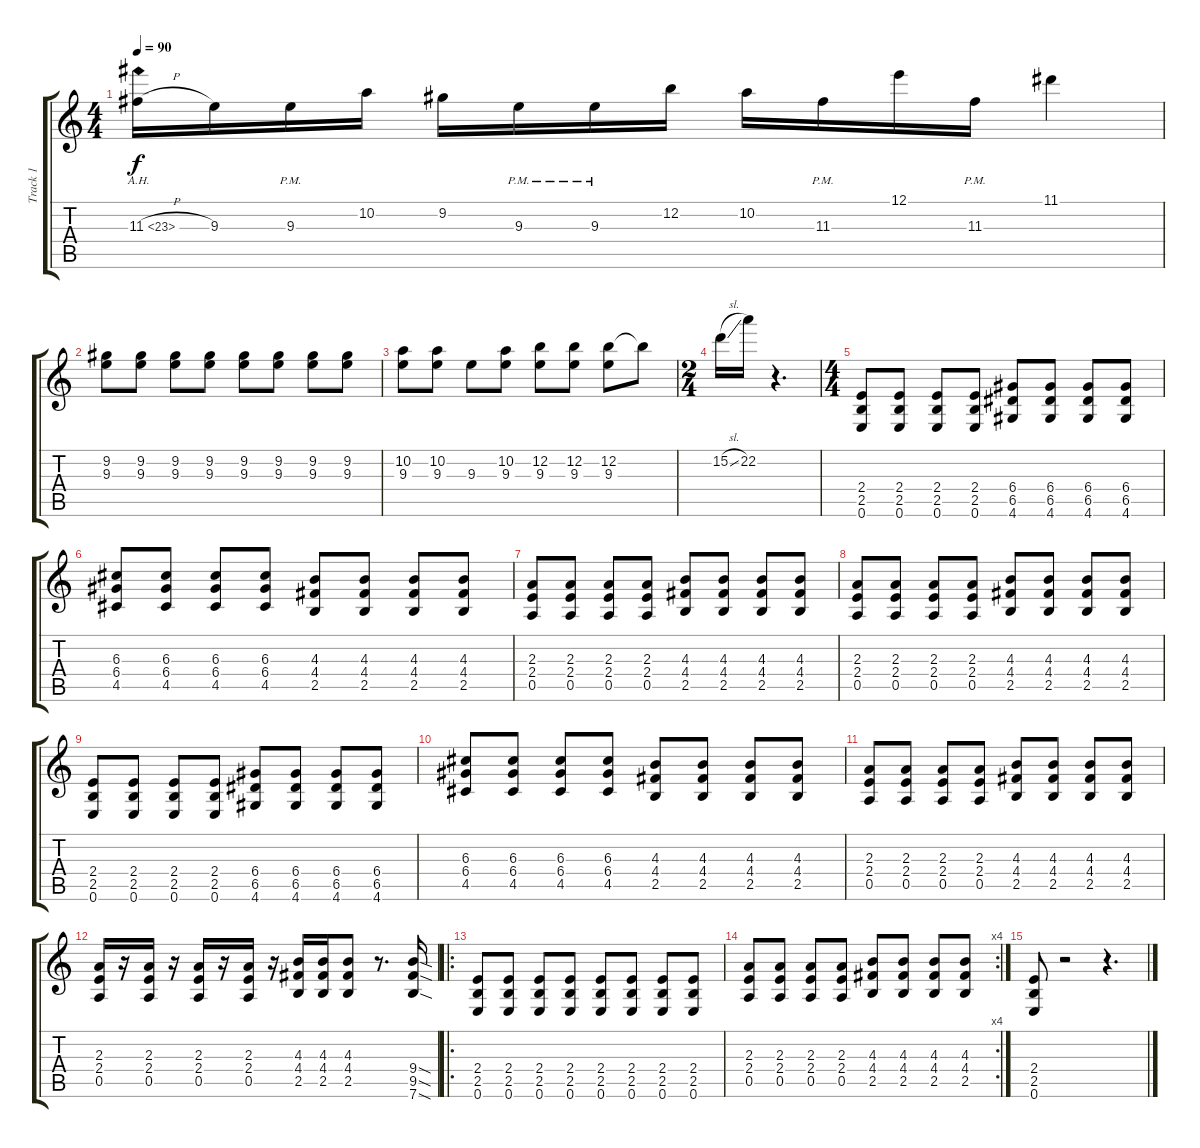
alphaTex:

\track ("Track 1" "Track 1") {instrument overdrivenguitar}
\staff {score tabs}
\tuning (E4 B3 G3 D3 A2 E2) {hide}
\ts (4 4)
\tempo 90
\clef g2
\ks c
11.3{ah 12 h}.16{dy f} 9.3.16 9.3{pm}.16 10.2.16 9.2.16 9.3{pm}.16 9.3{pm}.16 12.2.16 10.2.16 11.3{pm}.16 12.1.16 11.3{pm}.16 11.1.4 |
(9.2 9.3).8 (9.2 9.3).8 (9.2 9.3).8 (9.2 9.3).8 (9.2 9.3).8 (9.2 9.3).8 (9.2 9.3).8 (9.2 9.3).8 |
(10.2 9.3).8 (10.2 9.3).8 9.3.8 (10.2 9.3).8 (12.2 9.3).8 (12.2 9.3).8 (12.2 9.3).8 12.2{t}.8 |
\ts (2 4)
15.2{sl}.16 22.2.16 r.4{d} |
\ts (4 4)
(2.4 2.5 0.6).8 (2.4 2.5 0.6).8 (2.4 2.5 0.6).8 (2.4 2.5 0.6).8 (6.4 6.5 4.6).8 (6.4 6.5 4.6).8 (6.4 6.5 4.6).8 (6.4 6.5 4.6).8 |
(6.3 6.4 4.5).8 (6.3 6.4 4.5).8 (6.3 6.4 4.5).8 (6.3 6.4 4.5).8 (4.3 4.4 2.5).8 (4.3 4.4 2.5).8 (4.3 4.4 2.5).8 (4.3 4.4 2.5).8 |
(2.3 2.4 0.5).8 (2.3 2.4 0.5).8 (2.3 2.4 0.5).8 (2.3 2.4 0.5).8 (4.3 4.4 2.5).8 (4.3 4.4 2.5).8 (4.3 4.4 2.5).8 (4.3 4.4 2.5).8 |
(2.3 2.4 0.5).8 (2.3 2.4 0.5).8 (2.3 2.4 0.5).8 (2.3 2.4 0.5).8 (4.3 4.4 2.5).8 (4.3 4.4 2.5).8 (4.3 4.4 2.5).8 (4.3 4.4 2.5).8 |
(2.4 2.5 0.6).8 (2.4 2.5 0.6).8 (2.4 2.5 0.6).8 (2.4 2.5 0.6).8 (6.4 6.5 4.6).8 (6.4 6.5 4.6).8 (6.4 6.5 4.6).8 (6.4 6.5 4.6).8 |
(6.3 6.4 4.5).8 (6.3 6.4 4.5).8 (6.3 6.4 4.5).8 (6.3 6.4 4.5).8 (4.3 4.4 2.5).8 (4.3 4.4 2.5).8 (4.3 4.4 2.5).8 (4.3 4.4 2.5).8 |
(2.3 2.4 0.5).8 (2.3 2.4 0.5).8 (2.3 2.4 0.5).8 (2.3 2.4 0.5).8 (4.3 4.4 2.5).8 (4.3 4.4 2.5).8 (4.3 4.4 2.5).8 (4.3 4.4 2.5).8 |
(2.3 2.4 0.5).16 r.16 (2.3 2.4 0.5).16 r.16 (2.3 2.4 0.5).16 r.16 (2.3 2.4 0.5).16 r.16 (4.3 4.4 2.5).16 (4.3 4.4 2.5).16 (4.3 4.4 2.5).8 r.8{d} (9.4{sod} 9.5{sod} 7.6{sod}).16 |
\ro
(2.4 2.5 0.6).8 (2.4 2.5 0.6).8 (2.4 2.5 0.6).8 (2.4 2.5 0.6).8 (2.4 2.5 0.6).8 (2.4 2.5 0.6).8 (2.4 2.5 0.6).8 (2.4 2.5 0.6).8 |
\rc 4
(2.3 2.4 0.5).8 (2.3 2.4 0.5).8 (2.3 2.4 0.5).8 (2.3 2.4 0.5).8 (4.3 4.4 2.5).8 (4.3 4.4 2.5).8 (4.3 4.4 2.5).8 (4.3 4.4 2.5).8 |
(2.4 2.5 0.6).8 r.2 r.4{d}
